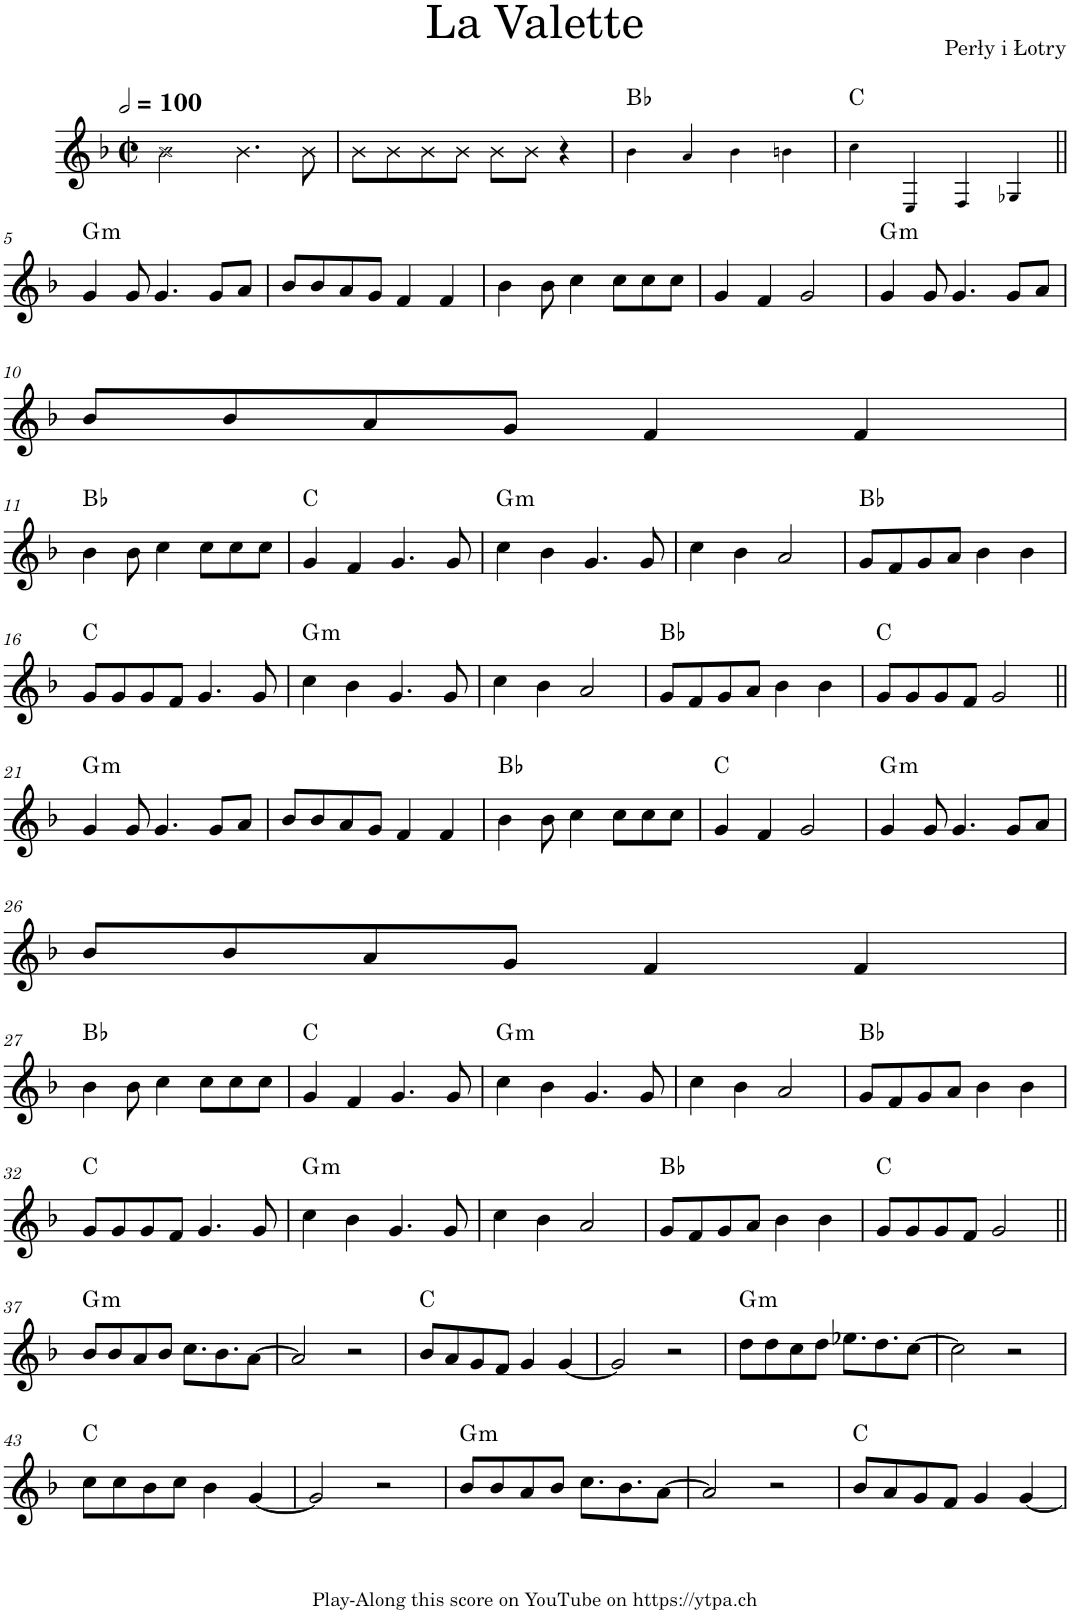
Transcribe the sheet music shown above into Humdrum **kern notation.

**kern	**harte
*part1	*part1
*staff1	*
*I"Piano	*
*I'Pno.	*
*clefG2	*
*k[b-]	*
*M2/2	*
*met(c|)	*
*MM200	*
=1	=1
2b-\	.
4.b-\	.
8b-\	.
=2	=2
8b-\L	.
8b-\	.
8b-\	.
8b-\J	.
8b-\L	.
8b-\J	.
4r	.
=3	=3
4b-!\	Bb:maj
4a!/	.
4b-!\	.
4bn!\	.
=4	=4
4cc!\	C:maj
4E!/	.
4F!/	.
4G-X!/	.
!!LO:LB:g=z
=5||	=5||
!	!LO:H:kt=m
4g/	G:min
8g/	.
4.g/	.
8g/L	.
8a/J	.
=6	=6
8b-/L	.
8b-/	.
8a/	.
8g/J	.
4f/	.
4f/	.
=7	=7
4b-\	.
8b-\	.
4cc\	.
8cc\L	.
8cc\	.
8cc\J	.
=8	=8
4g/	.
4f/	.
2g/	.
=9	=9
!	!LO:H:kt=m
4g/	G:min
8g/	.
4.g/	.
8g/L	.
8a/J	.
!!LO:LB:g=z
=10	=10
8b-/L	.
8b-/	.
8a/	.
8g/J	.
4f/	.
4f/	.
!!LO:LB:g=z
=11	=11
4b-\	Bb:maj
8b-\	.
4cc\	.
8cc\L	.
8cc\	.
8cc\J	.
=12	=12
4g/	C:maj
4f/	.
4.g/	.
8g/	.
=13	=13
!	!LO:H:kt=m
4cc\	G:min
4b-\	.
4.g/	.
8g/	.
=14	=14
4cc\	.
4b-\	.
2a/	.
=15	=15
8g/L	Bb:maj
8f/	.
8g/	.
8a/J	.
4b-\	.
4b-\	.
!!LO:LB:g=z
=16	=16
8g/L	C:maj
8g/	.
8g/	.
8f/J	.
4.g/	.
8g/	.
=17	=17
!	!LO:H:kt=m
4cc\	G:min
4b-\	.
4.g/	.
8g/	.
=18	=18
4cc\	.
4b-\	.
2a/	.
=19	=19
8g/L	Bb:maj
8f/	.
8g/	.
8a/J	.
4b-\	.
4b-\	.
=20	=20
8g/L	C:maj
8g/	.
8g/	.
8f/J	.
2g/	.
!!LO:LB:g=z
=21||	=21||
!	!LO:H:kt=m
4g/	G:min
8g/	.
4.g/	.
8g/L	.
8a/J	.
=22	=22
8b-/L	.
8b-/	.
8a/	.
8g/J	.
4f/	.
4f/	.
=23	=23
4b-\	Bb:maj
8b-\	.
4cc\	.
8cc\L	.
8cc\	.
8cc\J	.
=24	=24
4g/	C:maj
4f/	.
2g/	.
=25	=25
!	!LO:H:kt=m
4g/	G:min
8g/	.
4.g/	.
8g/L	.
8a/J	.
!!LO:LB:g=z
=26	=26
8b-/L	.
8b-/	.
8a/	.
8g/J	.
4f/	.
4f/	.
!!LO:LB:g=z
=27	=27
4b-\	Bb:maj
8b-\	.
4cc\	.
8cc\L	.
8cc\	.
8cc\J	.
=28	=28
4g/	C:maj
4f/	.
4.g/	.
8g/	.
=29	=29
!	!LO:H:kt=m
4cc\	G:min
4b-\	.
4.g/	.
8g/	.
=30	=30
4cc\	.
4b-\	.
2a/	.
=31	=31
8g/L	Bb:maj
8f/	.
8g/	.
8a/J	.
4b-\	.
4b-\	.
!!LO:LB:g=z
=32	=32
8g/L	C:maj
8g/	.
8g/	.
8f/J	.
4.g/	.
8g/	.
=33	=33
!	!LO:H:kt=m
4cc\	G:min
4b-\	.
4.g/	.
8g/	.
=34	=34
4cc\	.
4b-\	.
2a/	.
=35	=35
8g/L	Bb:maj
8f/	.
8g/	.
8a/J	.
4b-\	.
4b-\	.
=36	=36
8g/L	C:maj
8g/	.
8g/	.
8f/J	.
2g/	.
!!LO:LB:g=z
=37||	=37||
!	!LO:H:kt=m
8b-/L	G:min
8b-/	.
8a/	.
8b-/J	.
8.cc\L	.
8.b-\	.
[8a\J	.
=38	=38
2a/]	.
2r	.
=39	=39
8b-/L	C:maj
8a/	.
8g/	.
8f/J	.
4g/	.
[4g/	.
=40	=40
2g/]	.
2r	.
=41	=41
!	!LO:H:kt=m
8dd\L	G:min
8dd\	.
8cc\	.
8dd\J	.
8.ee-X\L	.
8.dd\	.
[8cc\J	.
=42	=42
2cc\]	.
2r	.
!!LO:LB:g=z
=43	=43
8cc\L	C:maj
8cc\	.
8b-\	.
8cc\J	.
4b-\	.
[4g/	.
=44	=44
2g/]	.
2r	.
=45	=45
!	!LO:H:kt=m
8b-/L	G:min
8b-/	.
8a/	.
8b-/J	.
8.cc\L	.
8.b-\	.
[8a\J	.
=46	=46
2a/]	.
2r	.
=47	=47
8b-/L	C:maj
8a/	.
8g/	.
8f/J	.
4g/	.
[4g/	.
=	=
*-	*-
